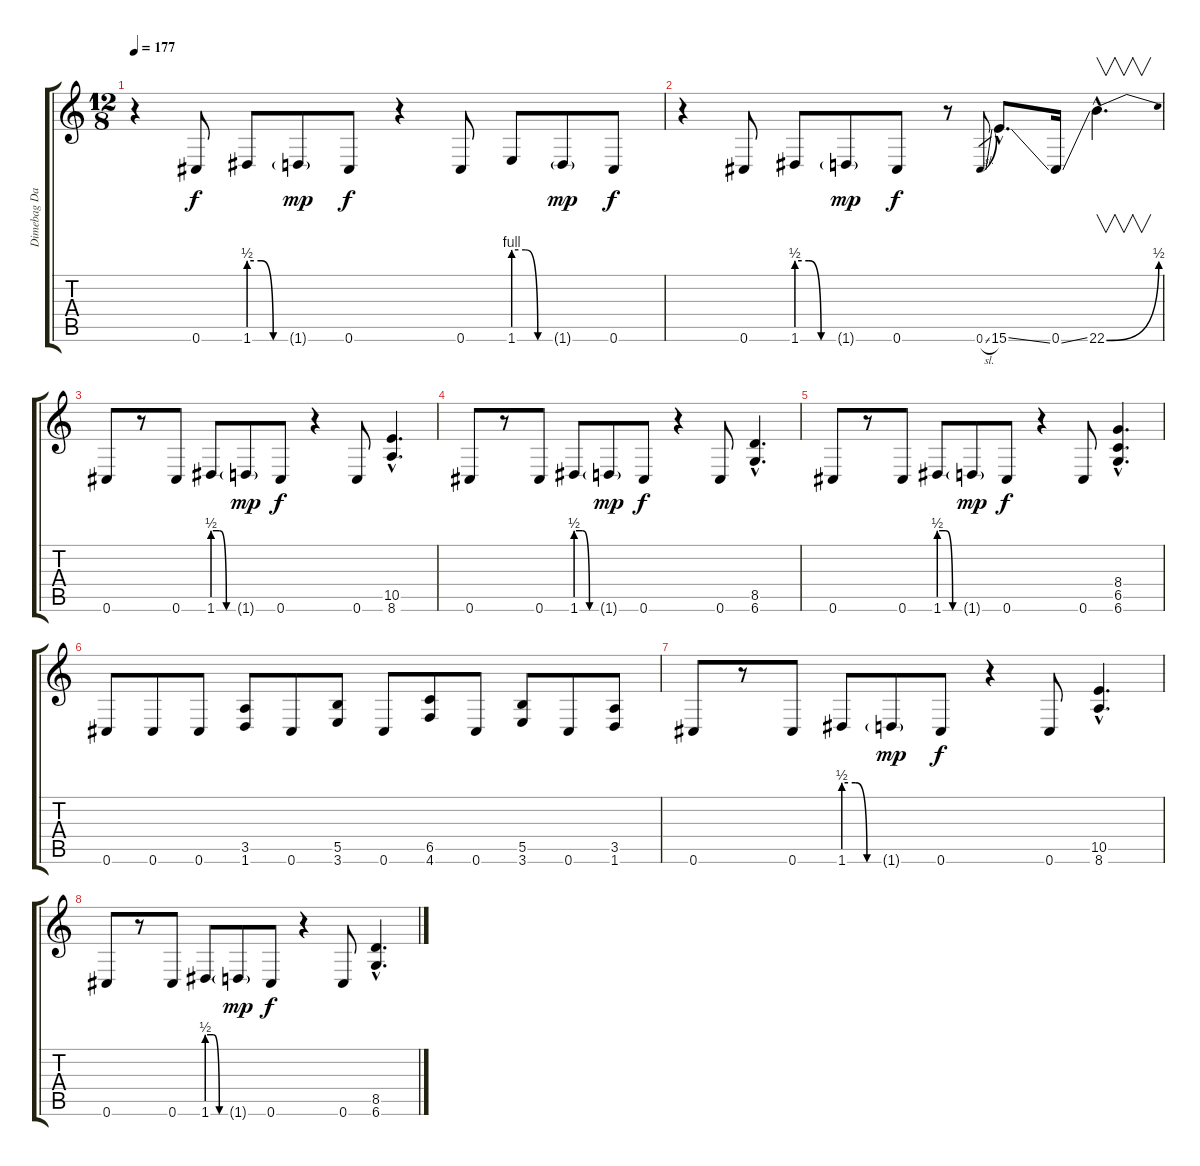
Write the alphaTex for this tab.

\track ("Dimebag Darrell" "Dimebag Da") {instrument distortionguitar}
\staff {score tabs}
\tuning (Db4 Ab3 E3 B2 Gb2 Db2) {hide}
\ts (12 8)
\tempo 177
\clef g2
\ks c
r.4{dy f} 0.6.8 1.6{be (custom 0 2 20 2 40 0 60 0)}.8 1.6{g}.8{dy mp} 0.6.8{dy f} r.4 0.6.8 1.6{be (custom 0 4 20 4 40 0 60 0)}.8 1.6{g}.8{dy mp} 0.6.8{dy f} |
r.4 0.6.8 1.6{be (custom 0 2 20 2 40 0 60 0)}.8 1.6{g}.8{dy mp} 0.6.8{dy f} r.8 0.6{sl}.8{gr} 15.6{ss hac}.8{d} 0.6{ss}.16 22.6{be (bend 0 0 60 2) hac}.4{v d} |
0.6.8 r.8 0.6.8 1.6{be (custom 0 2 20 2 40 0 60 0)}.8 1.6{g}.8{dy mp} 0.6.8{dy f} r.4 0.6.8 (10.5{hac} 8.6{hac}).4{d} |
0.6.8 r.8 0.6.8 1.6{be (custom 0 2 20 2 40 0 60 0)}.8 1.6{g}.8{dy mp} 0.6.8{dy f} r.4 0.6.8 (8.5{hac} 6.6{hac}).4{d} |
0.6.8 r.8 0.6.8 1.6{be (custom 0 2 20 2 40 0 60 0)}.8 1.6{g}.8{dy mp} 0.6.8{dy f} r.4 0.6.8 (8.4{hac} 6.5{hac} 6.6{hac}).4{d} |
0.6.8 0.6.8 0.6.8 (3.5 1.6).8 0.6.8 (5.5 3.6).8 0.6.8 (6.5 4.6).8 0.6.8 (5.5 3.6).8 0.6.8 (3.5 1.6).8 |
0.6.8 r.8 0.6.8 1.6{be (custom 0 2 20 2 40 0 60 0)}.8 1.6{g}.8{dy mp} 0.6.8{dy f} r.4 0.6.8 (10.5{hac} 8.6{hac}).4{d} |
0.6.8 r.8 0.6.8 1.6{be (custom 0 2 20 2 40 0 60 0)}.8 1.6{g}.8{dy mp} 0.6.8{dy f} r.4 0.6.8 (8.5{hac} 6.6{hac}).4{d}
